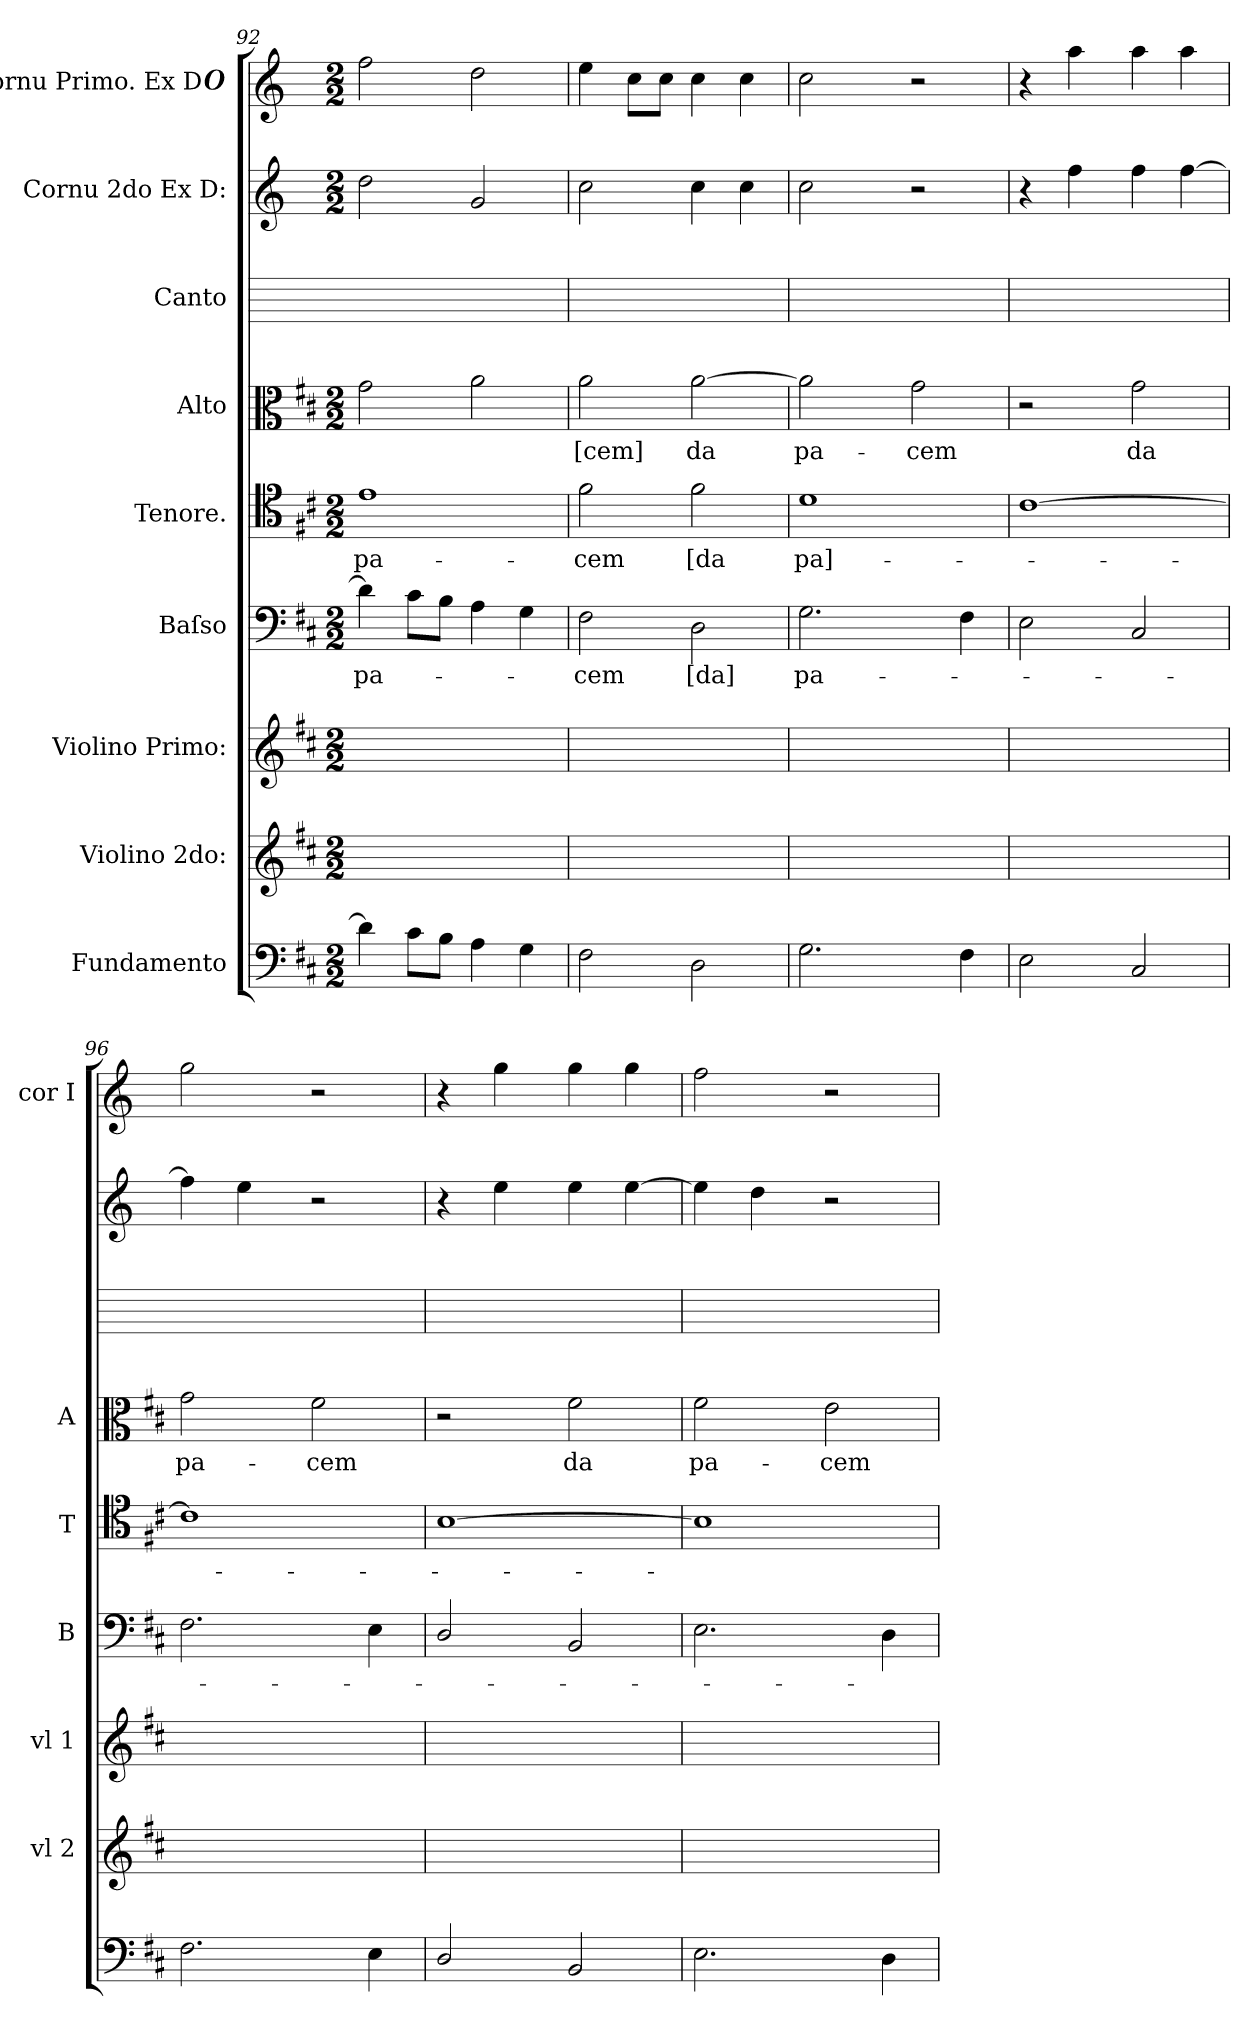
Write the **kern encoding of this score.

**kern	**kern	**kern	**kern	**text	**kern	**text	**kern	**text	**kern	**kern	**kern
*part9	*part8	*part7	*part6	*part6	*part5	*part5	*part4	*part4	*part3	*part2	*part1
*staff9	*staff8	*staff7	*staff6	*staff6	*staff5	*staff5	*staff4	*staff4	*staff3	*staff2	*staff1
*I"Fundamento	*I"Violino 2do:	*I"Violino Primo:	*I"Baſso	*	*I"Tenore.	*	*I"Alto	*	*I"Canto	*I"Cornu 2do Ex D:	*I"Cornu Primo. Ex D#
*	*I'vl 2	*I'vl 1	*I'B	*	*I'T	*	*I'A	*	*	*	*I'cor I
*clefF4	*clefG2	*clefG2	*clefF4	*	*clefC4	*	*clefC3	*	*	*clefG2	*clefG2
*	*	*	*	*	*	*	*	*	*	*ITrd-1c-2	*ITrd-1c-2
*k[f#c#]	*k[f#c#]	*k[f#c#]	*k[f#c#]	*	*k[f#c#]	*	*k[f#c#]	*	*	*k[f#c#]	*k[f#c#]
*D:	*D:	*D:	*D:	*	*D:	*	*D:	*	*	*D:	*D:
*M2/2	*M2/2	*M2/2	*M2/2	*	*M2/2	*	*M2/2	*	*	*M2/2	*M2/2
=92	=92	=92	=92	=92	=92	=92	=92	=92	=92	=92	=92
4d\]	2gg\yy	2bb\yy	4d\]	pa-	1e	pa-	2g\	.	1ryy	2ee\	2gg\
8c#\L	.	.	8c#\L	.	.	.	.	.	.	.	.
8B\J	.	.	8B\J	.	.	.	.	.	.	.	.
4A\	2ee\yy	2ccc#\yy	4A\	.	.	.	2a\	.	.	2a/	2ee\
4G\	.	.	4G\	.	.	.	.	.	.	.	.
=93	=93	=93	=93	=93	=93	=93	=93	=93	=93	=93	=93
2F#\	2dd\yy	4ddd\yy	2F#\	-cem	2f#\	-cem	2a\	-[cem]	1ryy	2dd\	4ff#\
.	.	8dd\Lyy	.	.	.	.	.	.	.	.	8dd\L
.	.	8ff#\Jyy	.	.	.	.	.	.	.	.	8dd\J
2D\	4ryy	4aa\yy	2D\	[da]	2f#\	[da	[2a\	da	.	4dd\	4dd\
.	[4aa\yy	4cccn\yy	.	.	.	.	.	.	.	4dd\	4dd\
=94	=94	=94	=94	=94	=94	=94	=94	=94	=94	=94	=94
2.G\	4aa\yy]	4bb\yy	2.G\	pa-	1d	pa]-	2a\]	pa-	1ryy	2dd\	2dd\
.	8gg\Lyy	2bb\yy	.	.	.	.	.	.	.	.	.
.	8ff#\Jyy	.	.	.	.	.	.	.	.	.	.
.	4ee\yy	.	.	.	.	.	2g\	-cem	.	2r	2r
4F#\	4dd\yy	[4bb\yy	4F#\	.	.	.	.	.	.	.	.
=95	=95	=95	=95	=95	=95	=95	=95	=95	=95	=95	=95
2E\	2cc#\yy	4bb\yy]	2E\	.	[1c#	.	2r	.	1ryy	4r	4r
.	.	8cc#\Lyy	.	.	.	.	.	.	.	4gg\	4bb\
.	.	8ee\Jyy	.	.	.	.	.	.	.	.	.
!	!	!	!	!	!	!	!	!LO:LY:i	!	!	!
2C#/	4ryy	4gg\yy	2C#/	.	.	.	2g\	da	.	4gg\	4bb\
.	[4gg\yy	4bb\yy	.	.	.	.	.	.	.	[4gg\	4bb\
=96	=96	=96	=96	=96	=96	=96	=96	=96	=96	=96	=96
!	!	!	!	!	!	!	!	!LO:LY:i	!	!	!
2.F#\	4gg\yy]	4aa\yy	2.F#\	.	1c#]	.	2g\	pa-	1ryy	4gg\]	2aa\
.	8ff#\Lyy	2aa\yy	.	.	.	.	.	.	.	4ff#\	.
.	8ee\Jyy	.	.	.	.	.	.	.	.	.	.
!	!	!	!	!	!	!	!	!LO:LY:i	!	!	!
.	4dd\yy	.	.	.	.	.	2f#\	-cem	.	2r	2r
4E\	4cc#\yy	[4aa\yy	4E\	.	.	.	.	.	.	.	.
=97	=97	=97	=97	=97	=97	=97	=97	=97	=97	=97	=97
2D/	2b\yy	4aa\yy]	2D/	.	[1B	.	2r	.	1ryy	4r	4r
.	.	8b\Lyy	.	.	.	.	.	.	.	4ff#\	4aa\
.	.	8dd\Jyy	.	.	.	.	.	.	.	.	.
!	!	!	!	!	!	!	!	!LO:LY:i	!	!	!
2BB/	4ryy	4ff#\yy	2BB/	.	.	.	2f#\	da	.	4ff#\	4aa\
.	[4ff#\yy	4aa\yy	.	.	.	.	.	.	.	[4ff#\	4aa\
=98	=98	=98	=98	=98	=98	=98	=98	=98	=98	=98	=98
!	!	!	!	!	!	!	!	!LO:LY:i	!	!	!
2.E\	4ff#\yy]	4gg\yy	2.E\	.	1B]	.	2f#\	pa-	1ryy	4ff#\]	2gg\
.	8ee\Lyy	2gg\yy	.	.	.	.	.	.	.	4ee\	.
.	8dd\Jyy	.	.	.	.	.	.	.	.	.	.
!	!	!	!	!	!	!	!	!LO:LY:i	!	!	!
.	4cc#\yy	.	.	.	.	.	2e\	-cem	.	2r	2r
4D\	4b\yy	[4gg\yy	4D\	.	.	.	.	.	.	.	.
=	=	=	=	=	=	=	=	=	=	=	=
*-	*-	*-	*-	*-	*-	*-	*-	*-	*-	*-	*-
